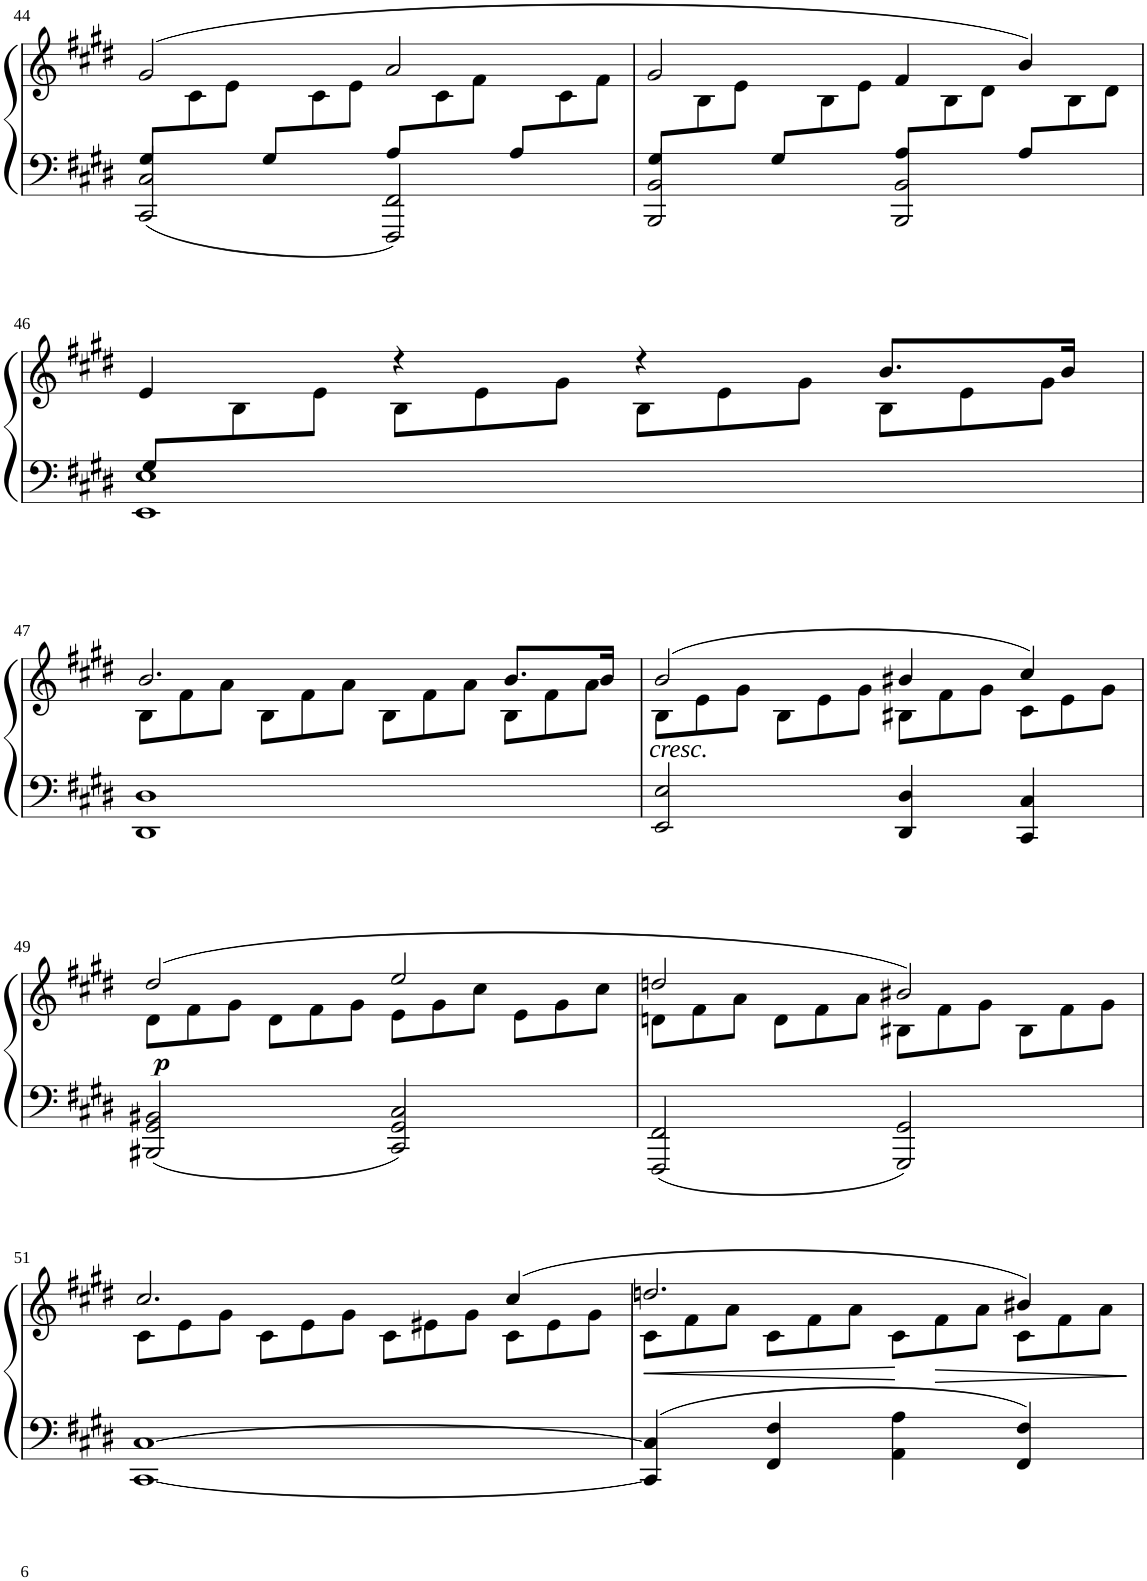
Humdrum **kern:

**kern	**kern	**dynam
*part1	*part1	*part1
*staff2	*staff1	*staff1/2
*I"Piano	*	*
*I'Pno	*	*
!!LO:PB:g=z
*clefF4	*clefG2	*
*k[f#c#g#d#]	*k[f#c#g#d#]	*
*M4/4	*M4/4	*
*met(c|)	*met(c|)	*
*Xtuplet	*	*
=44	=44	=44
*^	*^	*
12G#/L	2CC#/ 2C#/	(2g#/	12ryy	.
6ryy	.	.	12c#\	.
.	.	.	12e\J	.
12G#/L	.	.	12ryy	.
6ryy	.	.	12c#\	.
.	.	.	12e\J	.
12A/L	2FFF#/ 2FF#/	2a/	12ryy	.
6ryy	.	.	12c#\	.
.	.	.	12f#\J	.
12A/L	.	.	12ryy	.
6ryy	.	.	12c#\	.
.	.	.	12f#\J	.
=45	=45	=45	=45	=45
12G#/L	2BBB/ 2BB/	2g#/	12ryy	.
6ryy	.	.	12B\	.
.	.	.	12e\J	.
12G#/L	.	.	12ryy	.
6ryy	.	.	12B\	.
.	.	.	12e\J	.
12A/L	2BBB/ 2BB/	4f#/	12ryy	.
6ryy	.	.	12B\	.
.	.	.	12d#\J	.
12A/L	.	4b/)	12ryy	.
6ryy	.	.	12B\	.
.	.	.	12d#\J	.
!!LO:LB:g=z	!!
=46	=46	=46	=46	=46
12G#/L	1EE 1E	4e/	12ryy	.
12%11ryy	.	.	12B\	.
.	.	.	12e\J	.
*	*	*	*Xtuplet	*
.	.	4r	12B\L	.
.	.	.	12e\	.
.	.	.	12g#\J	.
.	.	4r	12B\L	.
.	.	.	12e\	.
.	.	.	12g#\J	.
.	.	8.b/L	12B\L	.
.	.	.	12e\	.
.	.	.	12g#\J	.
.	.	16b/Jk	.	.
*v	*v	*	*	*
!!LO:LB:g=z	!!
=47	=47	=47	=47
1DD# 1D#	2.b/	12B\L	.
.	.	12f#\	.
.	.	12a\J	.
.	.	12B\L	.
.	.	12f#\	.
.	.	12a\J	.
.	.	12B\L	.
.	.	12f#\	.
.	.	12a\J	.
.	8.b/L	12B\L	.
.	.	12f#\	.
.	.	12a\J	.
.	16b/Jk	.	.
=48	=48	=48	=48
!	!LO:TX:b:i:t=cresc.	!	!
2EE/ 2E/	(2b/	12B\L	.
.	.	12e\	.
.	.	12g#\J	.
.	.	12B\L	.
.	.	12e\	.
.	.	12g#\J	.
4DD#/ 4D#/	4b#X/	12B#X\L	.
.	.	12f#\	.
.	.	12g#\J	.
4CC#/ 4C#/	4cc#/)	12c#\L	.
.	.	12e\	.
.	.	12g#\J	.
!!LO:LB:g=z	!!
=49	=49	=49	=49
!	!	!	!LO:DY:b
2BBB#X/ 2GG#/ 2BB#X/	(2dd#/	12d#\L	p
.	.	12f#\	.
.	.	12g#\J	.
.	.	12d#\L	.
.	.	12f#\	.
.	.	12g#\J	.
2CC#/ 2GG#/ 2C#/	2ee/	12e\L	.
.	.	12g#\	.
.	.	12cc#\J	.
.	.	12e\L	.
.	.	12g#\	.
.	.	12cc#\J	.
=50	=50	=50	=50
2FFF#/ 2FF#/	2ddn/	12dn\L	.
.	.	12f#\	.
.	.	12a\J	.
.	.	12d\L	.
.	.	12f#\	.
.	.	12a\J	.
2GGG#/ 2GG#/	2b#X/)	12B#X\L	.
.	.	12f#\	.
.	.	12g#\J	.
.	.	12B#\L	.
.	.	12f#\	.
.	.	12g#\J	.
!!LO:LB:g=z	!!
=51	=51	=51	=51
[1CC# [1C#	2.cc#/	12c#\L	.
.	.	12e\	.
.	.	12g#\J	.
.	.	12c#\L	.
.	.	12e\	.
.	.	12g#\J	.
.	.	12c#\L	.
.	.	12e#X\	.
.	.	12g#\J	.
.	(4cc#/	12c#\L	.
.	.	12e#\	.
.	.	12g#\J	.
=52	=52	=52	=52
!	!	!	!LO:HP:b
4CC#/] 4C#/]	2.ddn/	12c#\L	<
.	.	12f#\	.
.	.	12a\J	.
4FF#/ 4F#/	.	12c#\L	.
.	.	12f#\	.
.	.	12a\J	.
4AA\ 4A\	.	12c#\L	[
.	.	12f#\	.
.	.	12a\J	.
4FF#/ 4F#/	4b#X/)	12c#\L	.
.	.	12f#\	.
.	.	12a\J	.
*	*v	*v	*
=	=	=
*-	*-	*-
